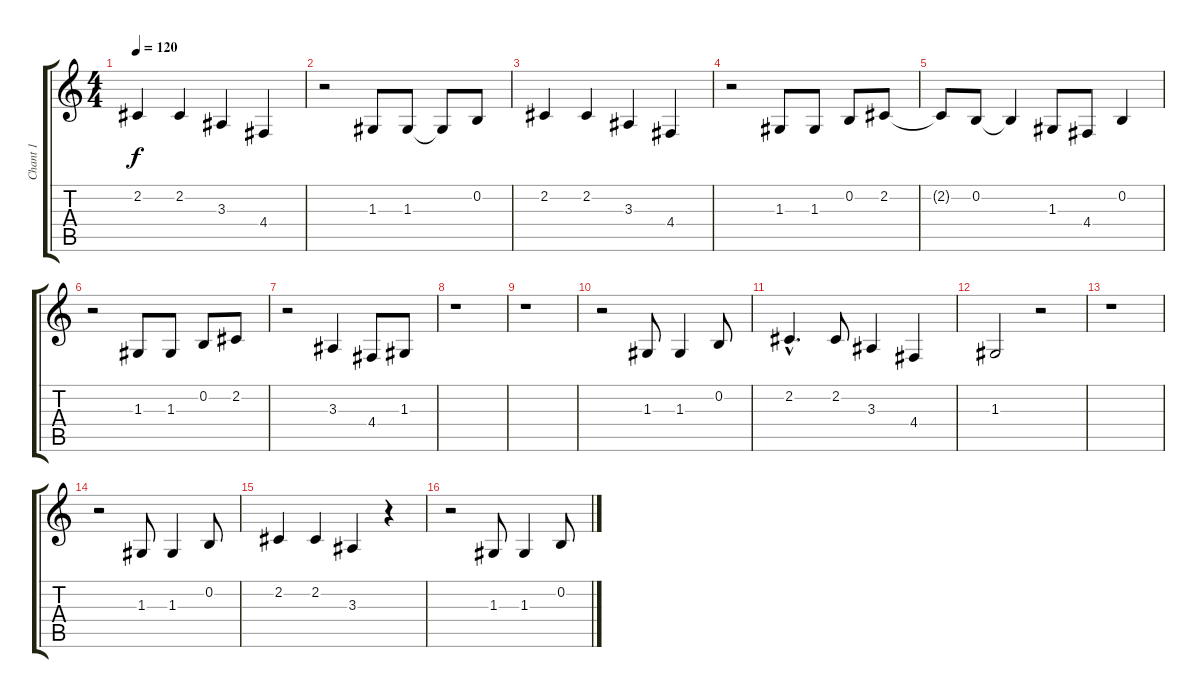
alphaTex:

\track ("Chant 1" "Chant 1") {instrument altosax}
\staff {score tabs}
\tuning (E4 B3 G3 D3 A2 E2) {hide}
\ts (4 4)
\tempo 120
\clef g2
\ks c
2.2.4{dy f} 2.2.4 3.3.4 4.4.4 |
r.2 1.3.8 1.3.8 1.3{t}.8 0.2.8 |
2.2.4 2.2.4 3.3.4 4.4.4 |
r.2 1.3.8 1.3.8 0.2.8 2.2.8 |
2.2{t}.8 0.2.8 0.2{t}.4 1.3.8 4.4.8 0.2.4 |
r.2 1.3.8 1.3.8 0.2.8 2.2.8 |
r.2 3.3.4 4.4.8 1.3.8 |
r.1 |
r.1 |
r.2 1.3.8 1.3.4 0.2.8 |
2.2{hac}.4{d} 2.2.8 3.3.4 4.4.4 |
1.3.2 r.2 |
r.1 |
r.2 1.3.8 1.3.4 0.2.8 |
2.2.4 2.2.4 3.3.4 r.4 |
r.2 1.3.8 1.3.4 0.2.8
